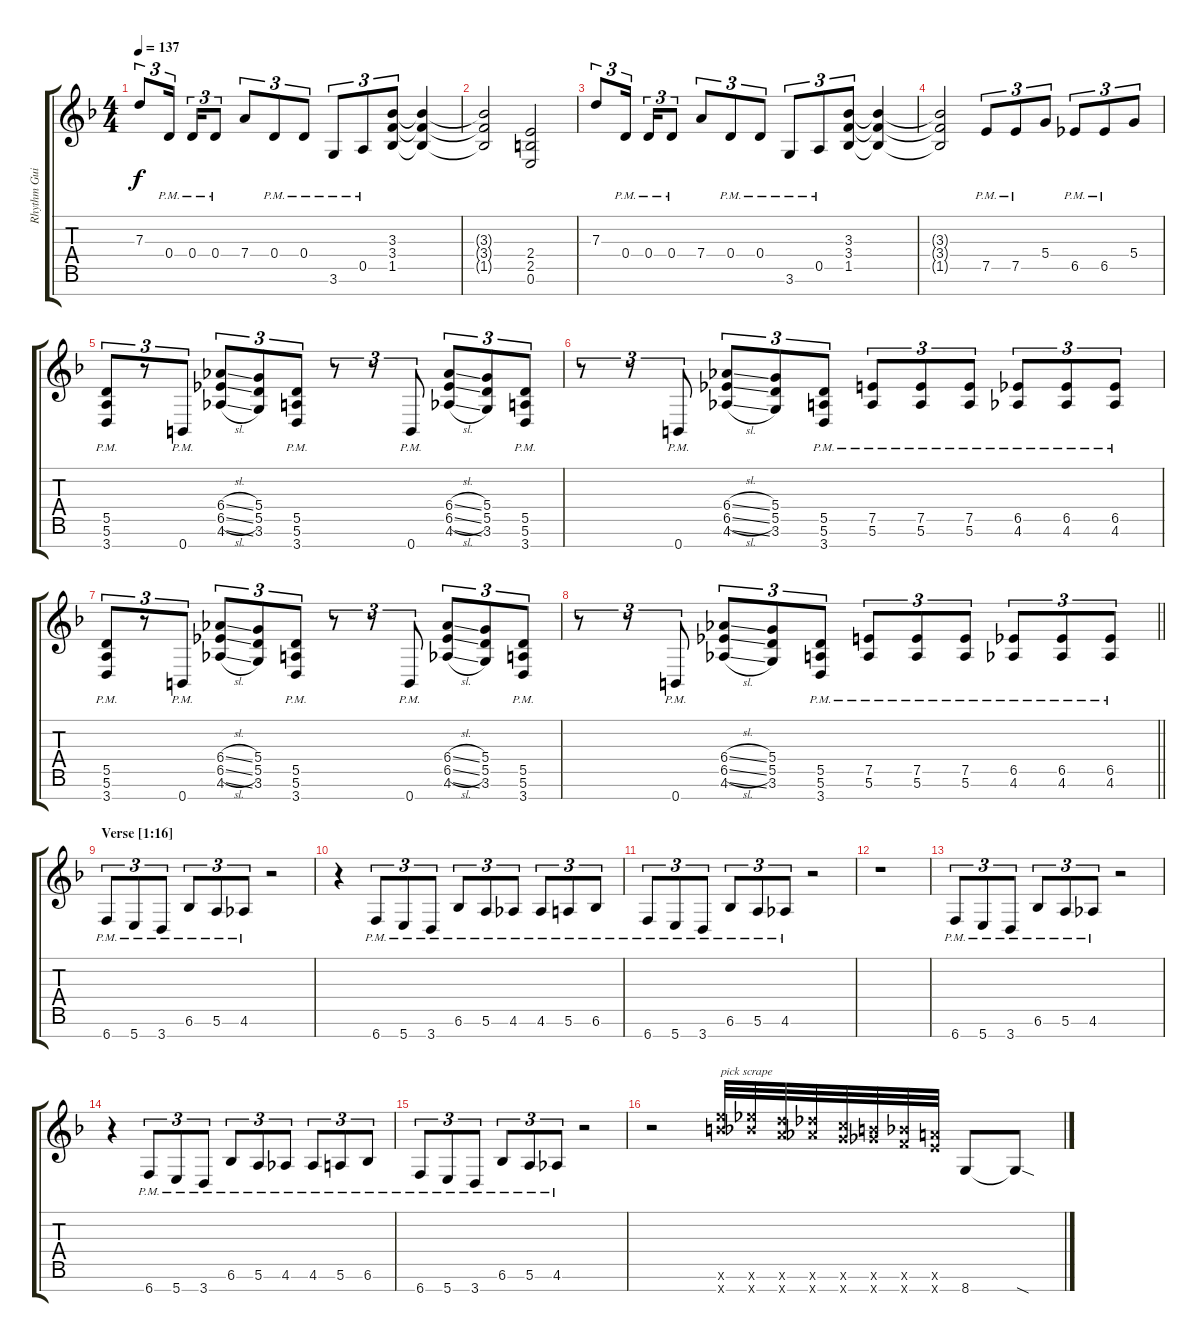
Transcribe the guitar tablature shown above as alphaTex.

\track ("Rhythm Guitar" "Rhythm Gui") {instrument distortionguitar}
\staff {score tabs}
\tuning (E4 B3 G3 D3 A2 E2 B1) {hide}
\ts (4 4)
\tempo 137
\clef g2
\ks dminor
7.3.8{tu (3 2) dy f} 0.4{pm}.16{tu (3 2) beam splitsecondary} 0.4{pm}.16{tu (3 2)} 0.4{pm}.8{tu (3 2)} 7.4.8{tu (3 2)} 0.4{pm}.8{tu (3 2)} 0.4{pm}.8{tu (3 2)} 3.6{pm}.8{tu (3 2)} 0.5{pm}.8{tu (3 2)} (3.3 3.4 1.5).8{tu (3 2)} (3.3{t} 3.4{t} 1.5{t}).4 |
(3.3{t} 3.4{t} 1.5{t}).2 (2.4 2.5 0.6).2 |
7.3.8{tu (3 2)} 0.4{pm}.16{tu (3 2) beam splitsecondary} 0.4{pm}.16{tu (3 2)} 0.4{pm}.8{tu (3 2)} 7.4.8{tu (3 2)} 0.4{pm}.8{tu (3 2)} 0.4{pm}.8{tu (3 2)} 3.6{pm}.8{tu (3 2)} 0.5{pm}.8{tu (3 2)} (3.3 3.4 1.5).8{tu (3 2)} (3.3{t} 3.4{t} 1.5{t}).4 |
(3.3{t} 3.4{t} 1.5{t}).2 7.5{pm}.8{tu (3 2)} 7.5{pm}.8{tu (3 2)} 5.4.8{tu (3 2)} 6.5{pm}.8{tu (3 2)} 6.5{pm}.8{tu (3 2)} 5.4.8{tu (3 2)} |
(5.5{pm} 5.6{pm} 3.7{pm}).8{tu (3 2)} r.8{tu (3 2)} 0.7{pm}.8{tu (3 2)} (6.4{sl} 6.5{sl} 4.6{sl}).8{tu (3 2)} (5.4 5.5 3.6).8{tu (3 2)} (5.5{pm} 5.6{pm} 3.7{pm}).8{tu (3 2)} r.8{tu (3 2)} r.8{tu (3 2)} 0.7{pm}.8{tu (3 2)} (6.4{sl} 6.5{sl} 4.6{sl}).8{tu (3 2)} (5.4 5.5 3.6).8{tu (3 2)} (5.5{pm} 5.6{pm} 3.7{pm}).8{tu (3 2)} |
r.8{tu (3 2)} r.8{tu (3 2)} 0.7{pm}.8{tu (3 2)} (6.4{sl} 6.5{sl} 4.6{sl}).8{tu (3 2)} (5.4 5.5 3.6).8{tu (3 2)} (5.5{pm} 5.6{pm} 3.7{pm}).8{tu (3 2)} (7.5{pm} 5.6{pm}).8{tu (3 2)} (7.5{pm} 5.6{pm}).8{tu (3 2)} (7.5{pm} 5.6{pm}).8{tu (3 2)} (6.5{pm} 4.6{pm}).8{tu (3 2)} (6.5{pm} 4.6{pm}).8{tu (3 2)} (6.5{pm} 4.6{pm}).8{tu (3 2)} |
(5.5{pm} 5.6{pm} 3.7{pm}).8{tu (3 2)} r.8{tu (3 2)} 0.7{pm}.8{tu (3 2)} (6.4{sl} 6.5{sl} 4.6{sl}).8{tu (3 2)} (5.4 5.5 3.6).8{tu (3 2)} (5.5{pm} 5.6{pm} 3.7{pm}).8{tu (3 2)} r.8{tu (3 2)} r.8{tu (3 2)} 0.7{pm}.8{tu (3 2)} (6.4{sl} 6.5{sl} 4.6{sl}).8{tu (3 2)} (5.4 5.5 3.6).8{tu (3 2)} (5.5{pm} 5.6{pm} 3.7{pm}).8{tu (3 2)} |
\barLineRight lightlight
r.8{tu (3 2)} r.8{tu (3 2)} 0.7{pm}.8{tu (3 2)} (6.4{sl} 6.5{sl} 4.6{sl}).8{tu (3 2)} (5.4 5.5 3.6).8{tu (3 2)} (5.5{pm} 5.6{pm} 3.7{pm}).8{tu (3 2)} (7.5{pm} 5.6{pm}).8{tu (3 2)} (7.5{pm} 5.6{pm}).8{tu (3 2)} (7.5{pm} 5.6{pm}).8{tu (3 2)} (6.5{pm} 4.6{pm}).8{tu (3 2)} (6.5{pm} 4.6{pm}).8{tu (3 2)} (6.5{pm} 4.6{pm}).8{tu (3 2)} |
\section ("" "Verse [1:16]")
6.7{pm}.8{tu (3 2)} 5.7{pm}.8{tu (3 2)} 3.7{pm}.8{tu (3 2)} 6.6{pm}.8{tu (3 2)} 5.6{pm}.8{tu (3 2)} 4.6{pm}.8{tu (3 2)} r.2 |
r.4 6.7{pm}.8{tu (3 2)} 5.7{pm}.8{tu (3 2)} 3.7{pm}.8{tu (3 2)} 6.6{pm}.8{tu (3 2)} 5.6{pm}.8{tu (3 2)} 4.6{pm}.8{tu (3 2)} 4.6{pm}.8{tu (3 2)} 5.6{pm}.8{tu (3 2)} 6.6{pm}.8{tu (3 2)} |
6.7{pm}.8{tu (3 2)} 5.7{pm}.8{tu (3 2)} 3.7{pm}.8{tu (3 2)} 6.6{pm}.8{tu (3 2)} 5.6{pm}.8{tu (3 2)} 4.6{pm}.8{tu (3 2)} r.2 |
r.1 |
6.7{pm}.8{tu (3 2)} 5.7{pm}.8{tu (3 2)} 3.7{pm}.8{tu (3 2)} 6.6{pm}.8{tu (3 2)} 5.6{pm}.8{tu (3 2)} 4.6{pm}.8{tu (3 2)} r.2 |
r.4 6.7{pm}.8{tu (3 2)} 5.7{pm}.8{tu (3 2)} 3.7{pm}.8{tu (3 2)} 6.6{pm}.8{tu (3 2)} 5.6{pm}.8{tu (3 2)} 4.6{pm}.8{tu (3 2)} 4.6{pm}.8{tu (3 2)} 5.6{pm}.8{tu (3 2)} 6.6{pm}.8{tu (3 2)} |
6.7{pm}.8{tu (3 2)} 5.7{pm}.8{tu (3 2)} 3.7{pm}.8{tu (3 2)} 6.6{pm}.8{tu (3 2)} 5.6{pm}.8{tu (3 2)} 4.6{pm}.8{tu (3 2)} r.2 |
r.2 (24.6{x} 24.7{x}).32{txt "pick scrape" instrument guitarfretnoise} (23.6{x} 23.7{x}).32 (22.6{x} 22.7{x}).32 (21.6{x} 21.7{x}).32 (20.6{x} 20.7{x}).32 (19.6{x} 19.7{x}).32 (18.6{x} 18.7{x}).32 (17.6{x} 17.7{x}).32 8.7.8{instrument distortionguitar} 8.7{sod t}.8
